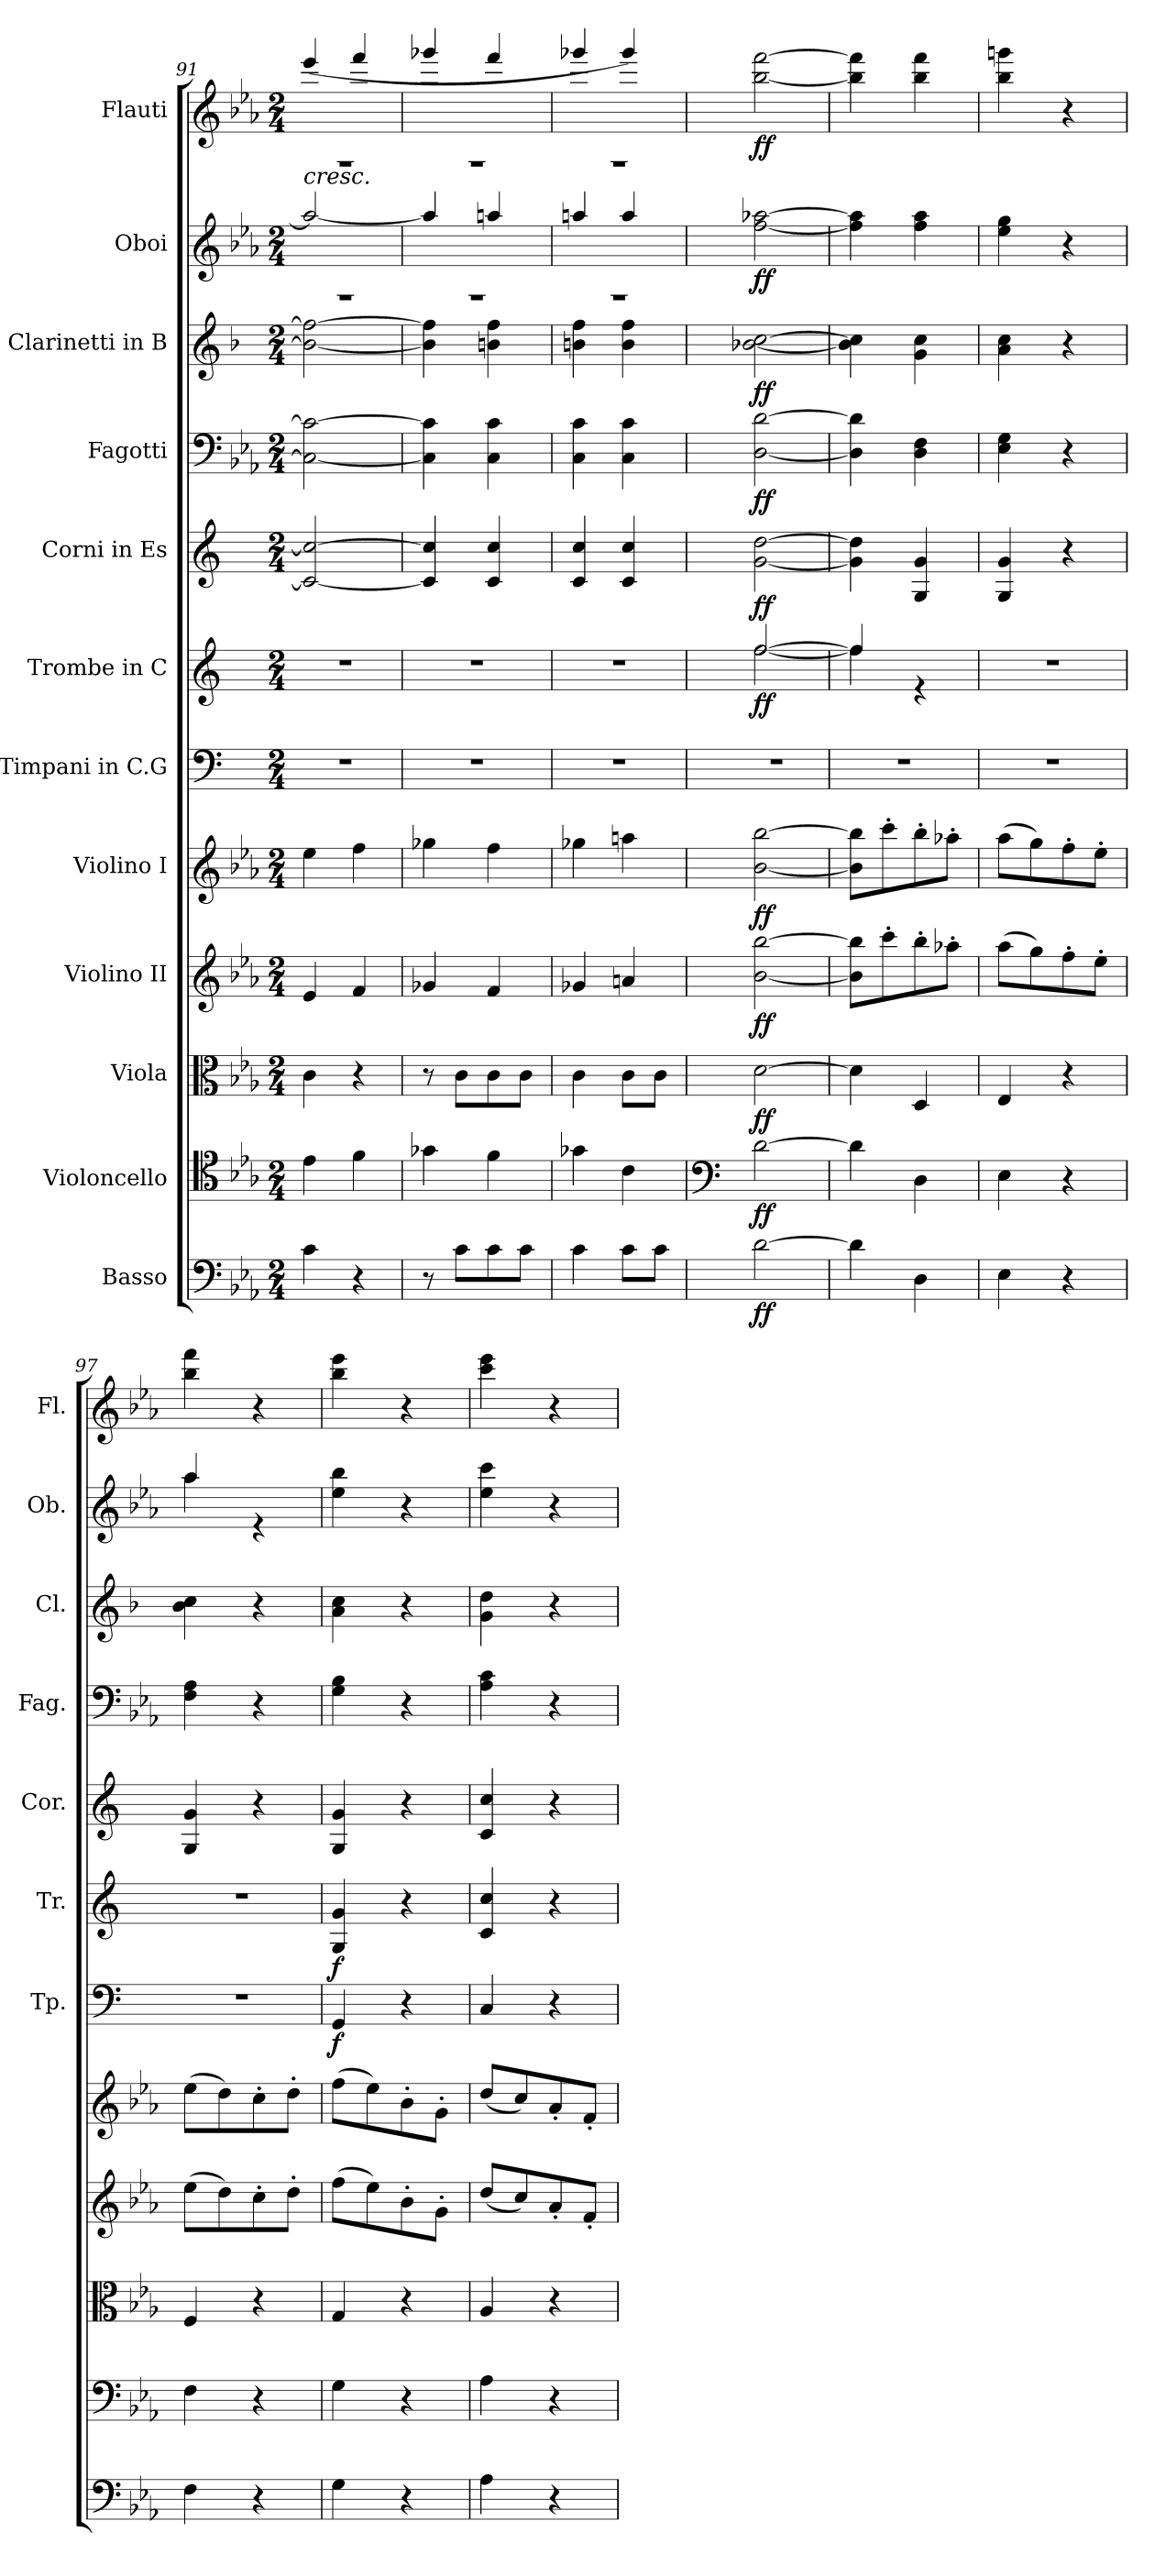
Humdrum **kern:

**kern	**dynam	**kern	**dynam	**kern	**dynam	**kern	**dynam	**kern	**dynam	**kern	**dynam	**kern	**dynam	**kern	**dynam	**kern	**dynam	**kern	**dynam	**kern	**dynam	**kern	**dynam
*part12	*part12	*part11	*part11	*part10	*part10	*part9	*part9	*part8	*part8	*part7	*part7	*part6	*part6	*part5	*part5	*part4	*part4	*part3	*part3	*part2	*part2	*part1	*part1
*staff12	*staff12	*staff11	*staff11	*staff10	*staff10	*staff9	*staff9	*staff8	*staff8	*staff7	*staff7	*staff6	*staff6	*staff5	*staff5	*staff4	*staff4	*staff3	*staff3	*staff2	*staff2	*staff1	*staff1
*I"Basso	*	*I"Violoncello	*	*I"Viola	*	*I"Violino II	*	*I"Violino I	*	*I"Timpani in C.G	*	*I"Trombe in C	*	*I"Corni in Es	*	*I"Fagotti	*	*I"Clarinetti in B	*	*I"Oboi	*	*I"Flauti	*
*	*	*	*	*	*	*	*	*	*	*I'Tp.	*	*I'Tr.	*	*I'Cor.	*	*I'Fag.	*	*I'Cl.	*	*I'Ob.	*	*I'Fl.	*
*clefF4	*	*clefC4	*	*clefC3	*	*clefG2	*	*clefG2	*	*clefF4	*	*clefG2	*	*clefG2	*	*clefF4	*	*clefG2	*	*clefG2	*	*clefG2	*
*ITrd7c12	*	*	*	*	*	*	*	*	*	*	*	*	*	*ITrd5c9	*	*	*	*ITrd1c2	*	*	*	*	*
*k[b-e-a-]	*	*k[b-e-a-]	*	*k[b-e-a-]	*	*k[b-e-a-]	*	*k[b-e-a-]	*	*k[]	*	*k[]	*	*k[b-e-a-]	*	*k[b-e-a-]	*	*k[b-e-a-]	*	*k[b-e-a-]	*	*k[b-e-a-]	*
*M2/4	*	*M2/4	*	*M2/4	*	*M2/4	*	*M2/4	*	*M2/4	*	*M2/4	*	*M2/4	*	*M2/4	*	*M2/4	*	*M2/4	*	*M2/4	*
=91	=91	=91	=91	=91	=91	=91	=91	=91	=91	=91	=91	=91	=91	=91	=91	=91	=91	=91	=91	=91	=91	=91	=91
*	*	*	*	*	*	*	*	*	*	*	*	*	*	*	*	*	*	*	*	*^	*	*^	*
!	!	!	!	!	!	!	!	!	!	!	!	!	!	!	!	!	!	!	!	!	!	!	!LO:TX:b:i:t=cresc.	!	!
4C\	.	4e-\	.	4c\	.	4e-/	.	4ee-\	.	2r	.	2r	.	2E-/_ 2e-/_	.	2C\_ 2c\_	.	2a\_ 2ee-\_	.	2rF	2aa/_	.	2rF	(4eee-/	.
4r	.	4f\	.	4r	.	4f/	.	4ff\	.	.	.	.	.	.	.	.	.	.	.	.	.	.	.	4fff/	.
=92	=92	=92	=92	=92	=92	=92	=92	=92	=92	=92	=92	=92	=92	=92	=92	=92	=92	=92	=92	=92	=92	=92	=92	=92	=92
8r	.	4g-X\	.	8r	.	4g-X/	.	4gg-X\	.	2r	.	2r	.	4E-/] 4e-/]	.	4C\] 4c\]	.	4a\] 4ee-\]	.	2rF	4aa/]	.	2rF	4ggg-X/	.
8C\L	.	.	.	8c\L	.	.	.	.	.	.	.	.	.	.	.	.	.	.	.	.	.	.	.	.	.
8C\	.	4f\	.	8c\	.	4f/	.	4ff\	.	.	.	.	.	4E-/ 4e-/	.	4C\ 4c\	.	4an\ 4ee-\	.	.	4aan/	.	.	4fff/	.
8C\J	.	.	.	8c\J	.	.	.	.	.	.	.	.	.	.	.	.	.	.	.	.	.	.	.	.	.
=93	=93	=93	=93	=93	=93	=93	=93	=93	=93	=93	=93	=93	=93	=93	=93	=93	=93	=93	=93	=93	=93	=93	=93	=93	=93
4C\	.	4g-X\	.	4c\	.	4g-X/	.	4gg-X\	.	2r	.	2r	.	4E-/ 4e-/	.	4C\ 4c\	.	4an\ 4ee-\	.	2rF	4aan/	.	2rF	4ggg-X/	.
8C\L	.	4c\	.	8c\L	.	4an/	.	4aan\	.	.	.	.	.	4E-/ 4e-/	.	4C\ 4c\	.	4a\ 4ee-\	.	.	4aa/	.	.	4ggg-/)	.
8C\J	.	.	.	8c\J	.	.	.	.	.	.	.	.	.	.	.	.	.	.	.	.	.	.	.	.	.
*	*	*	*	*	*	*	*	*	*	*	*	*	*	*	*	*	*	*	*	*v	*v	*	*	*	*
*	*	*	*	*	*	*	*	*	*	*	*	*	*	*	*	*	*	*	*	*	*	*v	*v	*
=94	=94	=94	=94	=94	=94	=94	=94	=94	=94	=94	=94	=94	=94	=94	=94	=94	=94	=94	=94	=94	=94	=94	=94
*	*	*clefF4	*	*	*	*	*	*	*	*	*	*	*	*	*	*	*	*	*	*	*	*	*
*	*	*	*	*	*	*	*	*	*	*	*	*^	*	*	*	*	*	*	*	*	*	*	*
!	!LO:DY:b	!	!LO:DY:b	!	!LO:DY:b	!	!LO:DY:b	!	!LO:DY:b	!	!	!	!	!LO:DY:b	!	!LO:DY:b	!	!LO:DY:b	!	!LO:DY:b	!	!LO:DY:b	!	!LO:DY:b
[2D\	ff	[2d\	ff	[2d\	ff	[2b-\ [2bb-\	ff	[2b-\ [2bb-\	ff	2r	.	[2ff/	[2ff\	ff	[2B-\ [2f\	ff	[2D\ [2d\	ff	[2a-X\ [2b-\	ff	[2ff\ [2aa-X\	ff	[2bb-\ [2fff\	ff
=95	=95	=95	=95	=95	=95	=95	=95	=95	=95	=95	=95	=95	=95	=95	=95	=95	=95	=95	=95	=95	=95	=95	=95	=95
4D\]	.	4d\]	.	4d\]	.	8b-\] 8bb-\]L	.	8b-\] 8bb-\]L	.	2r	.	4ff/]	4ff\]	.	4B-\] 4f\]	.	4D\] 4d\]	.	4a-\] 4b-\]	.	4ff\] 4aa-\]	.	4bb-\] 4fff\]	.
.	.	.	.	.	.	8ccc'\	.	8ccc'\	.	.	.	.	.	.	.	.	.	.	.	.	.	.	.	.
4DD\	.	4D\	.	4D/	.	8bb-'\	.	8bb-'\	.	.	.	4re	4ryy	.	4BB-/ 4B-/	.	4D\ 4F\	.	4f\ 4b-\	.	4ff\ 4aa-\	.	4bb-\ 4fff\	.
.	.	.	.	.	.	8aa-X'\J	.	8aa-X'\J	.	.	.	.	.	.	.	.	.	.	.	.	.	.	.	.
*	*	*	*	*	*	*	*	*	*	*	*	*v	*v	*	*	*	*	*	*	*	*	*	*	*
=96	=96	=96	=96	=96	=96	=96	=96	=96	=96	=96	=96	=96	=96	=96	=96	=96	=96	=96	=96	=96	=96	=96	=96
4EE-\	.	4E-\	.	4E-/	.	(8aa-\L	.	(8aa-\L	.	2r	.	2r	.	4BB-/ 4B-/	.	4E-\ 4G\	.	4g\ 4b-\	.	4ee-\ 4gg\	.	4bb-\ 4gggn\	.
.	.	.	.	.	.	8gg\)	.	8gg\)	.	.	.	.	.	.	.	.	.	.	.	.	.	.	.
4r	.	4r	.	4r	.	8ff'\	.	8ff'\	.	.	.	.	.	4r	.	4r	.	4r	.	4r	.	4r	.
.	.	.	.	.	.	8ee-'\J	.	8ee-'\J	.	.	.	.	.	.	.	.	.	.	.	.	.	.	.
=97	=97	=97	=97	=97	=97	=97	=97	=97	=97	=97	=97	=97	=97	=97	=97	=97	=97	=97	=97	=97	=97	=97	=97
*	*	*	*	*	*	*	*	*	*	*	*	*	*	*	*	*	*	*	*	*^	*	*	*
4FF\	.	4F\	.	4F/	.	(8ee-\L	.	(8ee-\L	.	2r	.	2r	.	4BB-/ 4B-/	.	4F\ 4A-\	.	4a-\ 4b-\	.	4aa-/	4aa-\	.	4bb-\ 4fff\	.
.	.	.	.	.	.	8dd\)	.	8dd\)	.	.	.	.	.	.	.	.	.	.	.	.	.	.	.	.
4r	.	4r	.	4r	.	8cc'\	.	8cc'\	.	.	.	.	.	4r	.	4r	.	4r	.	4re	4ryy	.	4r	.
.	.	.	.	.	.	8dd'\J	.	8dd'\J	.	.	.	.	.	.	.	.	.	.	.	.	.	.	.	.
*	*	*	*	*	*	*	*	*	*	*	*	*	*	*	*	*	*	*	*	*v	*v	*	*	*
!!LO:PB:g=z
=98	=98	=98	=98	=98	=98	=98	=98	=98	=98	=98	=98	=98	=98	=98	=98	=98	=98	=98	=98	=98	=98	=98	=98
!	!	!	!	!	!	!	!	!	!	!	!LO:DY:b	!	!LO:DY:b	!	!	!	!	!	!	!	!	!	!
4GG\	.	4G\	.	4G/	.	(8ff\L	.	(8ff\L	.	4GG/	f	4G/ 4g/	f	4BB-/ 4B-/	.	4G\ 4B-\	.	4g\ 4b-\	.	4ee-\ 4bb-\	.	4bb-\ 4eee-\	.
.	.	.	.	.	.	8ee-\)	.	8ee-\)	.	.	.	.	.	.	.	.	.	.	.	.	.	.	.
4r	.	4r	.	4r	.	8b-'\	.	8b-'\	.	4r	.	4r	.	4r	.	4r	.	4r	.	4r	.	4r	.
.	.	.	.	.	.	8g'\J	.	8g'\J	.	.	.	.	.	.	.	.	.	.	.	.	.	.	.
=99	=99	=99	=99	=99	=99	=99	=99	=99	=99	=99	=99	=99	=99	=99	=99	=99	=99	=99	=99	=99	=99	=99	=99
4AA-\	.	4A-\	.	4A-/	.	(8dd/L	.	(8dd/L	.	4C/	.	4c/ 4cc/	.	4E-/ 4e-/	.	4A-\ 4c\	.	4f\ 4cc\	.	4ee-\ 4ccc\	.	4ccc\ 4eee-\	.
.	.	.	.	.	.	8cc/)	.	8cc/)	.	.	.	.	.	.	.	.	.	.	.	.	.	.	.
4r	.	4r	.	4r	.	8a-'/	.	8a-'/	.	4r	.	4r	.	4r	.	4r	.	4r	.	4r	.	4r	.
.	.	.	.	.	.	8f'/J	.	8f'/J	.	.	.	.	.	.	.	.	.	.	.	.	.	.	.
=	=	=	=	=	=	=	=	=	=	=	=	=	=	=	=	=	=	=	=	=	=	=	=
*-	*-	*-	*-	*-	*-	*-	*-	*-	*-	*-	*-	*-	*-	*-	*-	*-	*-	*-	*-	*-	*-	*-	*-
